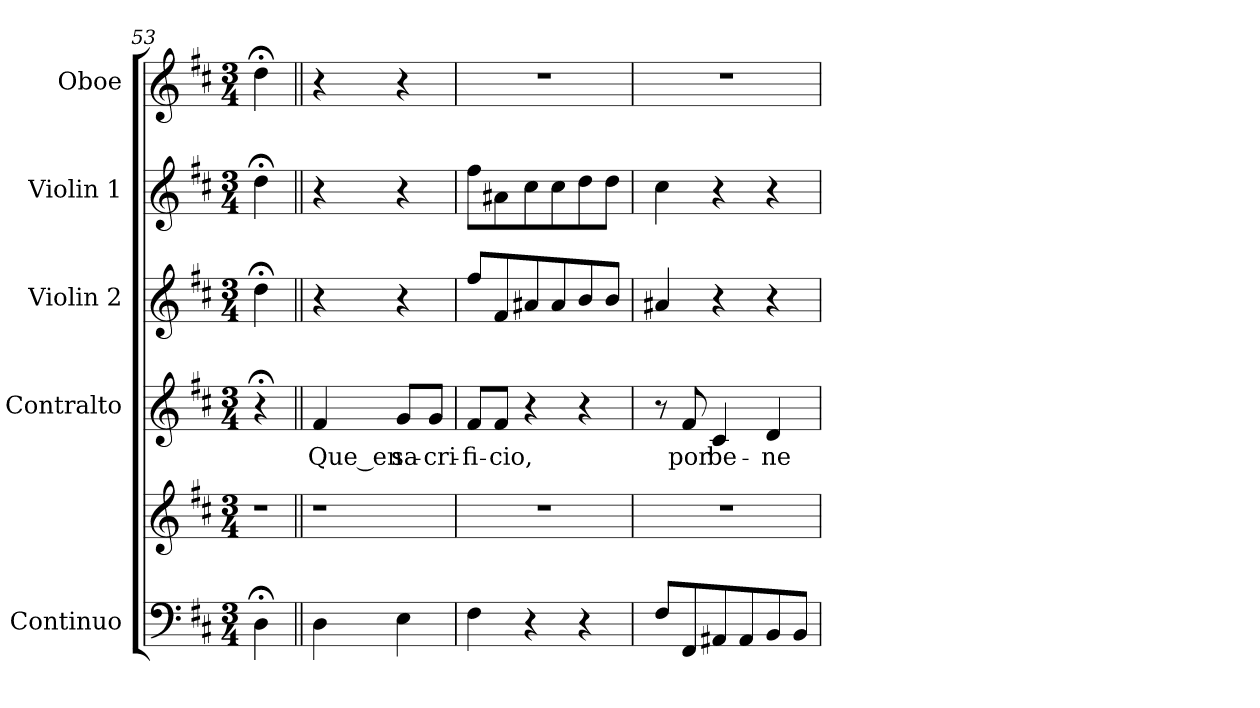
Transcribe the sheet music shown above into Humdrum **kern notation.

**kern	**kern	**kern	**text	**kern	**kern	**kern
*part5	*part5	*part4	*part4	*part3	*part2	*part1
*staff6	*staff5	*staff4	*staff4	*staff3	*staff2	*staff1
*I"Continuo	*	*I"Contralto	*	*I"Violin 2	*I"Violin 1	*I"Oboe
*I'Cont.	*	*I'A.	*	*I'Vln. 2	*I'Vln. 1	*I'Ob.
*clefF4	*clefG2	*clefG2	*	*clefG2	*clefG2	*clefG2
*k[f#c#]	*k[f#c#]	*k[f#c#]	*	*k[f#c#]	*k[f#c#]	*k[f#c#]
*D:	*D:	*D:	*	*D:	*D:	*D:
*M3/4	*M3/4	*M3/4	*	*M3/4	*M3/4	*M3/4
=53	=53	=53	=53	=53	=53	=53
!	!LO:N:vis=1	!	!	!	!	!
4D;i\	4r	4r;	.	4dd;i\	4dd;i\	4dd;i\
!!LO:LB:g=z
=54||	=54||	=54||	=54||	=54||	=54||	=54||
!	!LO:N:vis=1	!	!	!	!	!
!	!	!	!LO:LY:b:color=#000000	!	!	!
4Di\	2r	4f#i/	Que_en	4r	4r	4r
!	!	!	!LO:LY:b:color=#000000	!	!	!
4Ei\	.	8gi/L	sa-	4r	4r	4r
!	!	!	!LO:LY:b:color=#000000	!	!	!
.	.	8gi/J	-cri-	.	.	.
=55	=55	=55	=55	=55	=55	=55
!	!LO:N:vis=1	!	!	!	!	!
!	!	!	!LO:LY:b:color=#000000	!	!	!LO:N:vis=1
4F#i\	2.r	8f#i/L	-fi-	8ff#i/L	8ff#i\L	2.r
!	!	!	!LO:LY:b:color=#000000	!	!	!
.	.	8f#i/J	-cio,	8f#i/	8a#Xi\	.
4r	.	4r	.	8a#Xi/	8cc#i\	.
.	.	.	.	8a#i/	8cc#i\	.
4r	.	4r	.	8bi/	8ddi\	.
.	.	.	.	8bi/J	8ddi\J	.
=56	=56	=56	=56	=56	=56	=56
!	!LO:N:vis=1	!	!	!	!	!LO:N:vis=1
8F#i/L	2.r	8r	.	4a#Xi/	4cc#i\	2.r
!	!	!	!LO:LY:b:color=#000000	!	!	!
8FF#i/	.	8f#i/	por	.	.	.
!	!	!	!LO:LY:b:color=#000000	!	!	!
8AA#Xi/	.	4c#i/	be-	4r	4r	.
8AA#i/	.	.	.	.	.	.
!	!	!	!LO:LY:b:color=#000000	!	!	!
8BBi/	.	4di/	-ne-	4r	4r	.
8BBi/J	.	.	.	.	.	.
=	=	=	=	=	=	=
*-	*-	*-	*-	*-	*-	*-
